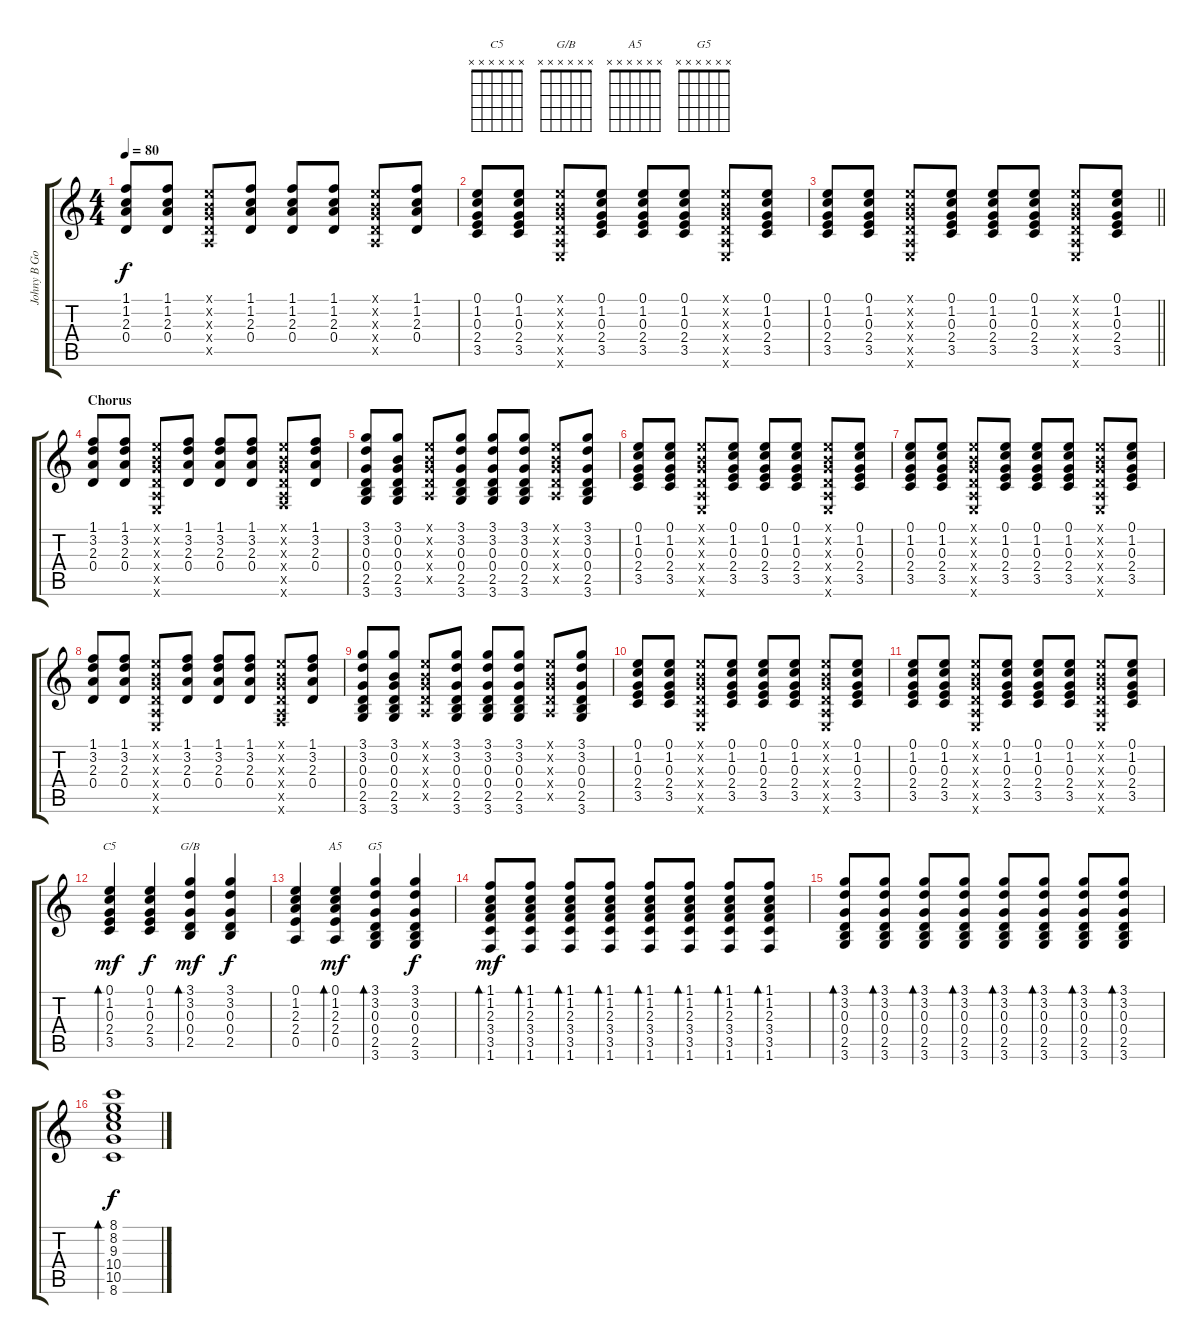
\track ("Johny B Goode" "Johny B Go") {instrument acousticguitarnylon}
\staff {score tabs}
\tuning (E4 B3 G3 D3 A2 E2) {hide}
\chord ("C5" x x x x x x)
\chord ("G/B" x x x x x x)
\chord ("A5" x x x x x x)
\chord ("G5" x x x x x x)
\ts (4 4)
\tempo 80
\clef g2
\ks c
(1.1 1.2 2.3 0.4).8{dy f} (1.1 1.2 2.3 0.4).8 (0.1{x} 0.2{x} 0.3{x} 0.4{x} 0.5{x}).8 (1.1 1.2 2.3 0.4).8 (1.1 1.2 2.3 0.4).8 (1.1 1.2 2.3 0.4).8 (0.1{x} 0.2{x} 0.3{x} 0.4{x} 0.5{x}).8 (1.1 1.2 2.3 0.4).8 |
(0.1 1.2 0.3 2.4 3.5).8 (0.1 1.2 0.3 2.4 3.5).8 (0.1{x} 0.2{x} 0.3{x} 0.4{x} 0.5{x} 0.6{x}).8 (0.1 1.2 0.3 2.4 3.5).8 (0.1 1.2 0.3 2.4 3.5).8 (0.1 1.2 0.3 2.4 3.5).8 (0.1{x} 0.2{x} 0.3{x} 0.4{x} 0.5{x} 0.6{x}).8 (0.1 1.2 0.3 2.4 3.5).8 |
\barLineRight lightlight
(0.1 1.2 0.3 2.4 3.5).8 (0.1 1.2 0.3 2.4 3.5).8 (0.1{x} 0.2{x} 0.3{x} 0.4{x} 0.5{x} 0.6{x}).8 (0.1 1.2 0.3 2.4 3.5).8 (0.1 1.2 0.3 2.4 3.5).8 (0.1 1.2 0.3 2.4 3.5).8 (0.1{x} 0.2{x} 0.3{x} 0.4{x} 0.5{x} 0.6{x}).8 (0.1 1.2 0.3 2.4 3.5).8 |
\section ("" "Chorus")
(1.1 3.2 2.3 0.4).8 (1.1 3.2 2.3 0.4).8 (0.1{x} 0.2{x} 0.3{x} 0.4{x} 0.5{x} 0.6{x}).8 (1.1 3.2 2.3 0.4).8 (1.1 3.2 2.3 0.4).8 (1.1 3.2 2.3 0.4).8 (0.1{x} 0.2{x} 0.3{x} 0.4{x} 0.5{x} 1.6{x}).8 (1.1 3.2 2.3 0.4).8 |
(3.1 3.2 0.3 0.4 2.5 3.6).8 (3.1 0.2 0.3 0.4 2.5 3.6).8 (0.1{x} 0.2{x} 0.3{x} 0.4{x} 0.5{x}).8 (3.1 3.2 0.3 0.4 2.5 3.6).8 (3.1 3.2 0.3 0.4 2.5 3.6).8 (3.1 3.2 0.3 0.4 2.5 3.6).8 (0.1{x} 0.2{x} 0.3{x} 0.4{x} 0.5{x}).8 (3.1 3.2 0.3 0.4 2.5 3.6).8 |
(0.1 1.2 0.3 2.4 3.5).8 (0.1 1.2 0.3 2.4 3.5).8 (0.1{x} 0.2{x} 0.3{x} 0.4{x} 0.5{x} 0.6{x}).8 (0.1 1.2 0.3 2.4 3.5).8 (0.1 1.2 0.3 2.4 3.5).8 (0.1 1.2 0.3 2.4 3.5).8 (0.1{x} 0.2{x} 0.3{x} 0.4{x} 0.5{x} 0.6{x}).8 (0.1 1.2 0.3 2.4 3.5).8 |
(0.1 1.2 0.3 2.4 3.5).8 (0.1 1.2 0.3 2.4 3.5).8 (0.1{x} 0.2{x} 0.3{x} 0.4{x} 0.5{x} 0.6{x}).8 (0.1 1.2 0.3 2.4 3.5).8 (0.1 1.2 0.3 2.4 3.5).8 (0.1 1.2 0.3 2.4 3.5).8 (0.1{x} 0.2{x} 0.3{x} 0.4{x} 0.5{x} 0.6{x}).8 (0.1 1.2 0.3 2.4 3.5).8 |
(1.1 3.2 2.3 0.4).8 (1.1 3.2 2.3 0.4).8 (0.1{x} 0.2{x} 0.3{x} 0.4{x} 0.5{x} 0.6{x}).8 (1.1 3.2 2.3 0.4).8 (1.1 3.2 2.3 0.4).8 (1.1 3.2 2.3 0.4).8 (0.1{x} 0.2{x} 0.3{x} 0.4{x} 0.5{x} 1.6{x}).8 (1.1 3.2 2.3 0.4).8 |
(3.1 3.2 0.3 0.4 2.5 3.6).8 (3.1 0.2 0.3 0.4 2.5 3.6).8 (0.1{x} 0.2{x} 0.3{x} 0.4{x} 0.5{x}).8 (3.1 3.2 0.3 0.4 2.5 3.6).8 (3.1 3.2 0.3 0.4 2.5 3.6).8 (3.1 3.2 0.3 0.4 2.5 3.6).8 (0.1{x} 0.2{x} 0.3{x} 0.4{x} 0.5{x}).8 (3.1 3.2 0.3 0.4 2.5 3.6).8 |
(0.1 1.2 0.3 2.4 3.5).8 (0.1 1.2 0.3 2.4 3.5).8 (0.1{x} 0.2{x} 0.3{x} 0.4{x} 0.5{x} 0.6{x}).8 (0.1 1.2 0.3 2.4 3.5).8 (0.1 1.2 0.3 2.4 3.5).8 (0.1 1.2 0.3 2.4 3.5).8 (0.1{x} 0.2{x} 0.3{x} 0.4{x} 0.5{x} 0.6{x}).8 (0.1 1.2 0.3 2.4 3.5).8 |
(0.1 1.2 0.3 2.4 3.5).8 (0.1 1.2 0.3 2.4 3.5).8 (0.1{x} 0.2{x} 0.3{x} 0.4{x} 0.5{x} 0.6{x}).8 (0.1 1.2 0.3 2.4 3.5).8 (0.1 1.2 0.3 2.4 3.5).8 (0.1 1.2 0.3 2.4 3.5).8 (0.1{x} 0.2{x} 0.3{x} 0.4{x} 0.5{x} 0.6{x}).8 (0.1 1.2 0.3 2.4 3.5).8 |
(0.1 1.2 0.3 2.4 3.5).4{bd 60 ch "C5" dy mf} (0.1 1.2 0.3 2.4 3.5).4{dy f} (3.1 3.2 0.3 0.4 2.5).4{bd 60 ch "G/B" dy mf} (3.1 3.2 0.3 0.4 2.5).4{dy f} |
(0.1 1.2 2.3 2.4 0.5).4 (0.1 1.2 2.3 2.4 0.5).4{bd 60 ch "A5" dy mf} (3.1 3.2 0.3 0.4 2.5 3.6).4{bd 60 ch "G5"} (3.1 3.2 0.3 0.4 2.5 3.6).4{dy f} |
(1.1 1.2 2.3 3.4 3.5 1.6).8{bd 60 dy mf} (1.1 1.2 2.3 3.4 3.5 1.6).8{bd 60} (1.1 1.2 2.3 3.4 3.5 1.6).8{bd 60} (1.1 1.2 2.3 3.4 3.5 1.6).8{bd 60} (1.1 1.2 2.3 3.4 3.5 1.6).8{bd 60} (1.1 1.2 2.3 3.4 3.5 1.6).8{bd 60} (1.1 1.2 2.3 3.4 3.5 1.6).8{bd 60} (1.1 1.2 2.3 3.4 3.5 1.6).8{bd 60} |
(3.1 3.2 0.3 0.4 2.5 3.6).8{bd 60} (3.1 3.2 0.3 0.4 2.5 3.6).8{bd 60} (3.1 3.2 0.3 0.4 2.5 3.6).8{bd 60} (3.1 3.2 0.3 0.4 2.5 3.6).8{bd 60} (3.1 3.2 0.3 0.4 2.5 3.6).8{bd 60} (3.1 3.2 0.3 0.4 2.5 3.6).8{bd 60} (3.1 3.2 0.3 0.4 2.5 3.6).8{bd 60} (3.1 3.2 0.3 0.4 2.5 3.6).8{bd 60} |
(8.1 8.2 9.3 10.4 10.5 8.6).1{bd 120 dy f}
